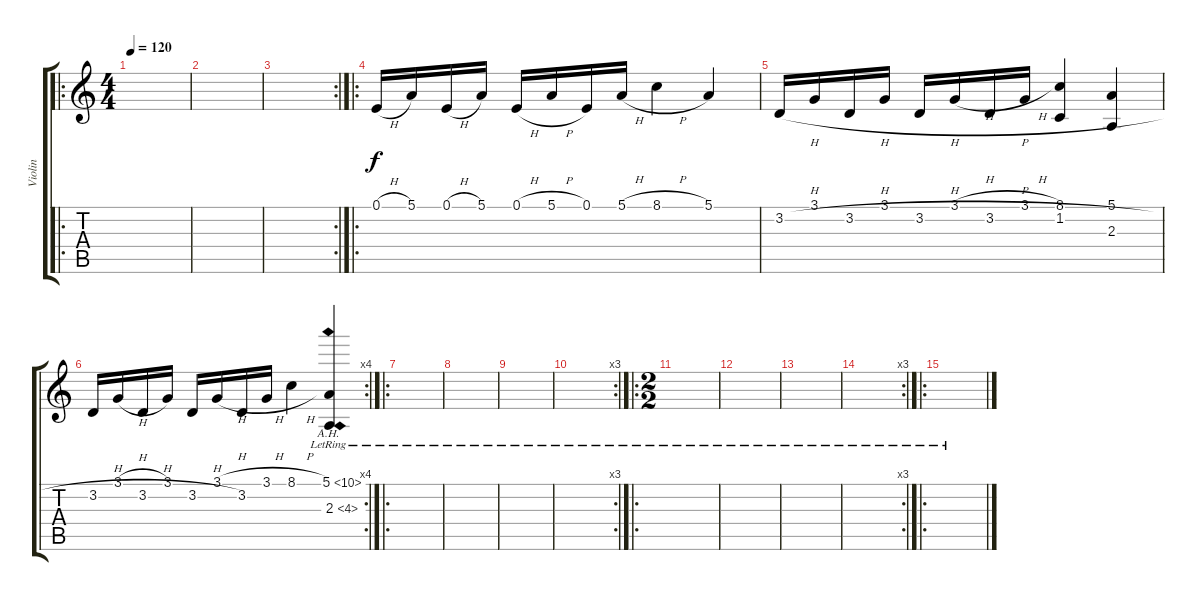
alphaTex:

\track ("Violin" "Violin") {instrument violin}
\staff {score tabs}
\tuning (E4 B3 G3 D3 A2 E2) {hide}
\ro
\ts (4 4)
\tempo 120
\clef g2
\ks c
|
|
\rc 2
|
\ro
0.1{h}.16 5.1.16 0.1{h}.16 5.1.16 0.1{h}.16 5.1{h}.16 0.1.16 5.1{h}.16 8.1{h}.4 5.1.4 |
3.2{h}.16 3.1.16 3.2{h}.16 3.1.16 3.2{h}.16 3.1{h}.16 3.2{h}.16 3.1{h}.16 (8.1 1.2{h}).4 (5.1 2.3).4 |
\rc 4
3.2{h}.16 3.1{h}.16 3.2{h}.16 3.1.16 3.2{h}.16 3.1{h}.16 3.2.16 3.1{h}.16 8.1{h}.4 (5.1{ah 5 lr} 2.3{ah 2 lr}).4 |
\ro
|
|
|
\rc 3
|
\ro
\ts (2 2)
|
|
|
\rc 3
|
\ro
